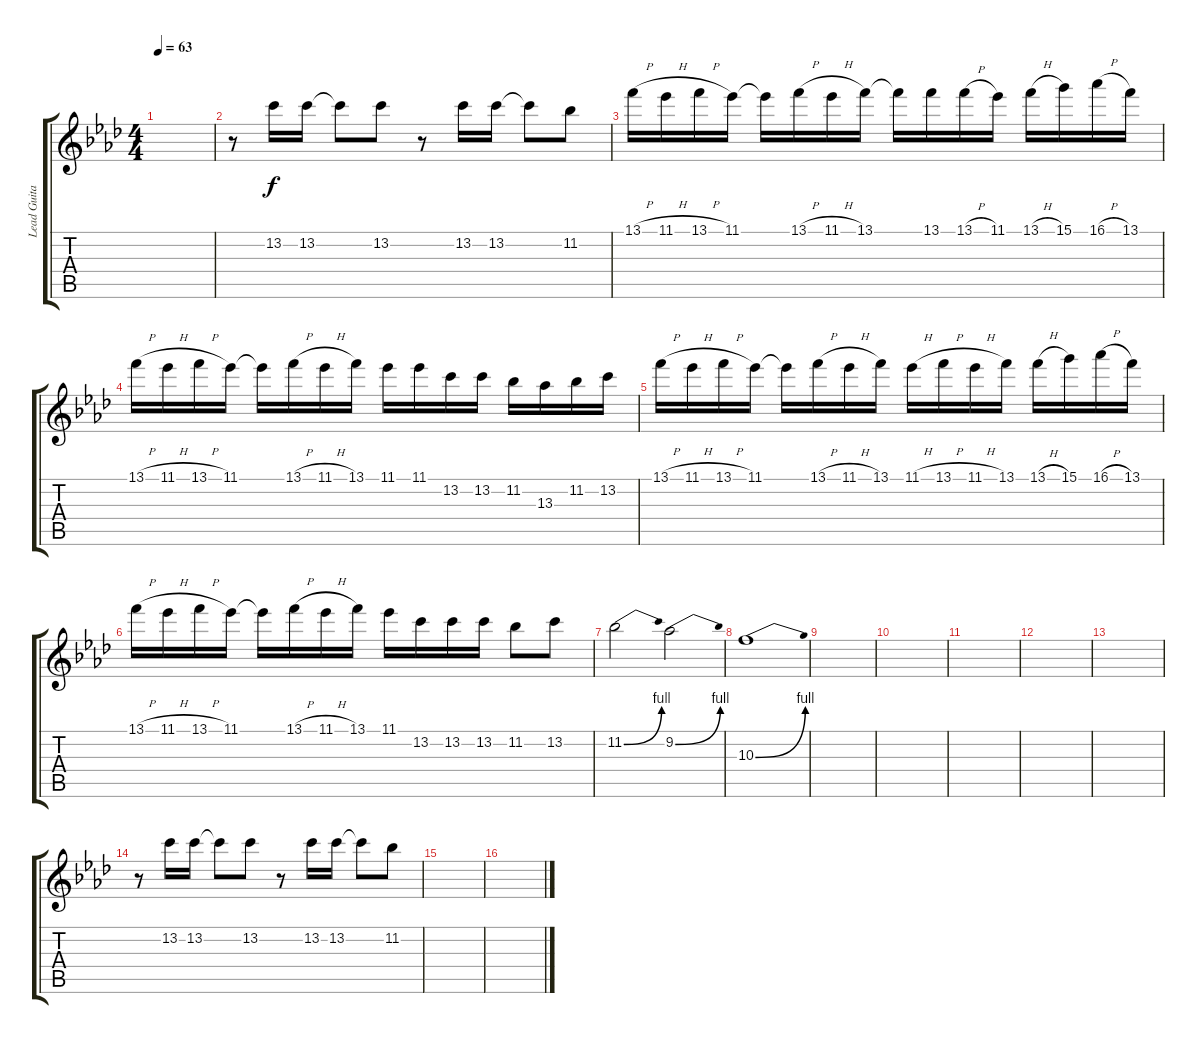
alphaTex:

\track ("Lead Guitar" "Lead Guita") {instrument overdrivenguitar}
\staff {score tabs}
\tuning (E4 B3 G3 D3 A2 E2) {hide}
\ts (4 4)
\tempo 63
\clef g2
\ks ab
|
\ks fminor
r.8 13.2.16 13.2.16 13.2{t}.8 13.2.8 r.8 13.2.16 13.2.16 13.2{t}.8 11.2.8 |
13.1{h}.16 11.1{h}.16 13.1{h}.16 11.1.16 11.1{t}.16 13.1{h}.16 11.1{h}.16 13.1.16 13.1{t}.16 13.1.16 13.1{h}.16 11.1.16 13.1{h}.16 15.1.16 16.1{h}.16 13.1.16 |
13.1{h}.16 11.1{h}.16 13.1{h}.16 11.1.16 11.1{t}.16 13.1{h}.16 11.1{h}.16 13.1.16 11.1.16 11.1.16 13.2.16 13.2.16 11.2.16 13.3.16 11.2.16 13.2.16 |
13.1{h}.16 11.1{h}.16 13.1{h}.16 11.1.16 11.1{t}.16 13.1{h}.16 11.1{h}.16 13.1.16 11.1{h}.16 13.1{h}.16 11.1{h}.16 13.1.16 13.1{h}.16 15.1.16 16.1{h}.16 13.1.16 |
13.1{h}.16 11.1{h}.16 13.1{h}.16 11.1.16 11.1{t}.16 13.1{h}.16 11.1{h}.16 13.1.16 11.1.16 13.2.16 13.2.16 13.2.16 11.2.8 13.2.8 |
\ks ab
11.2{be (bend 0 0 60 4)}.2 9.2{be (bend 0 0 60 4)}.2 |
10.3{be (bend 0 0 60 4)}.1 |
|
|
|
|
|
\ks fminor
r.8 13.2.16 13.2.16 13.2{t}.8 13.2.8 r.8 13.2.16 13.2.16 13.2{t}.8 11.2.8 |
\ks ab
|
\ks fminor
